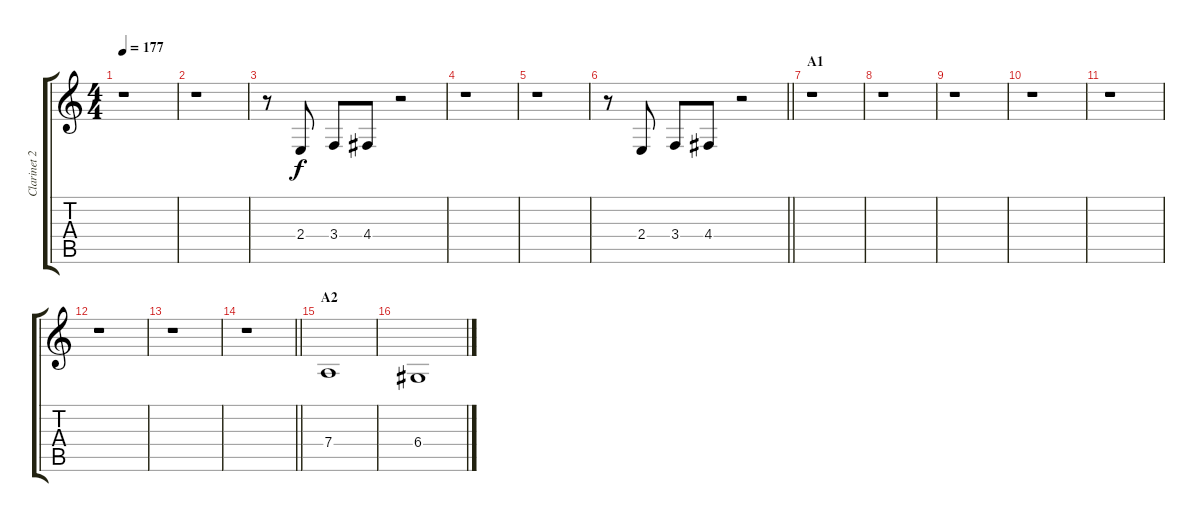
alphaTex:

\track ("Clarinet 2" "Clarinet 2") {instrument clarinet}
\staff {score tabs}
\tuning (E4 B3 G3 D3 A2 E2) {hide}
\ts (4 4)
\tempo 177
\clef g2
\ks c
r.1{dy f instrument clarinet} |
r.1 |
r.8 2.4.8 3.4.8 4.4.8 r.2 |
r.1 |
r.1 |
\barLineRight lightlight
r.8 2.4.8 3.4.8 4.4.8 r.2 |
\section ("" "A1")
r.1 |
r.1 |
r.1 |
r.1 |
r.1 |
r.1 |
r.1 |
\barLineRight lightlight
r.1 |
\section ("" "A2")
7.4.1 |
6.4.1
